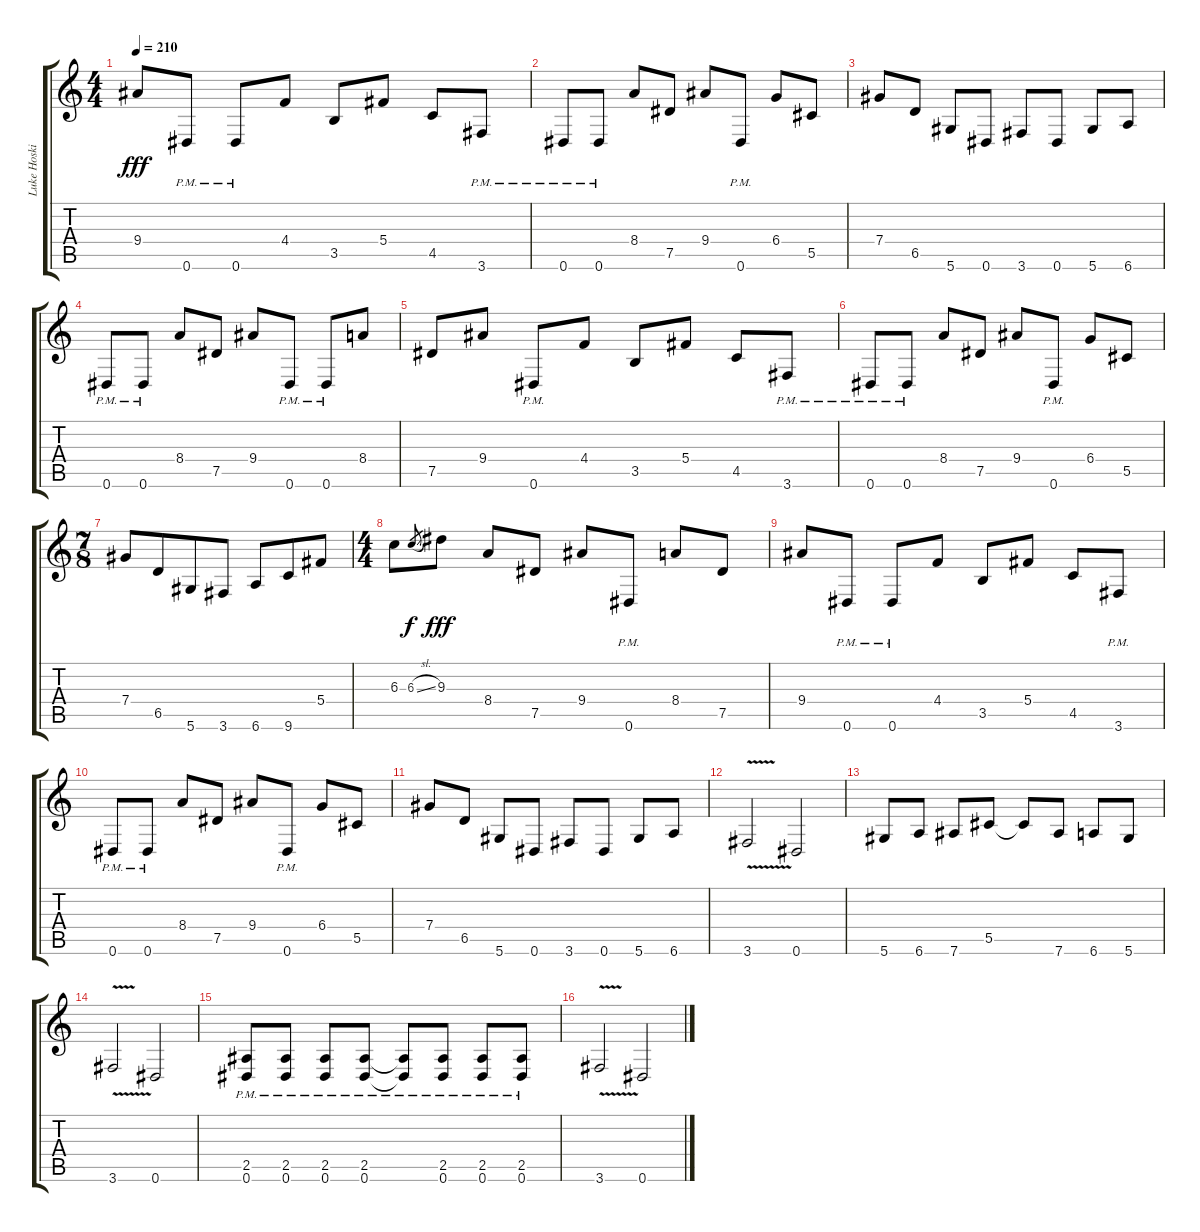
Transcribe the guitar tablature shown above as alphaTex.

\track ("Luke Hoskin" "Luke Hoski") {instrument distortionguitar}
\staff {score tabs}
\tuning (Eb4 Bb3 Gb3 Db3 Ab2 Eb2) {hide}
\ts (4 4)
\tempo 210
\clef g2
\ks c
9.4.8{dy fff} 0.6{pm}.8 0.6{pm}.8 4.4.8 3.5.8 5.4.8 4.5.8 3.6{pm}.8 |
0.6{pm}.8 0.6{pm}.8 8.4.8 7.5.8 9.4.8 0.6{pm}.8 6.4.8 5.5.8 |
7.4.8 6.5.8 5.6.8 0.6.8 3.6.8 0.6.8 5.6.8 6.6.8 |
0.6{pm}.8 0.6{pm}.8 8.4.8 7.5.8 9.4.8 0.6{pm}.8 0.6{pm}.8 8.4.8 |
7.5.8 9.4.8 0.6{pm}.8 4.4.8 3.5.8 5.4.8 4.5.8 3.6{pm}.8 |
0.6{pm}.8 0.6{pm}.8 8.4.8 7.5.8 9.4.8 0.6{pm}.8 6.4.8 5.5.8 |
\ts (7 8)
7.4.8 6.5.8 5.6.8 3.6.8 6.6.8 9.6.8 5.4.8 |
\ts (4 4)
6.3.8 6.3{sl}.8{gr dy f} 9.3.8{dy fff} 8.4.8 7.5.8 9.4.8 0.6{pm}.8 8.4.8 7.5.8 |
9.4.8 0.6{pm}.8 0.6{pm}.8 4.4.8 3.5.8 5.4.8 4.5.8 3.6{pm}.8 |
0.6{pm}.8 0.6{pm}.8 8.4.8 7.5.8 9.4.8 0.6{pm}.8 6.4.8 5.5.8 |
7.4.8 6.5.8 5.6.8 0.6.8 3.6.8 0.6.8 5.6.8 6.6.8 |
3.6{v}.2 0.6.2 |
5.6.8 6.6.8 7.6.8 5.5.8 5.5{t}.8 7.6.8 6.6.8 5.6.8 |
3.6{v}.2 0.6.2 |
(2.5{pm} 0.6{pm}).8 (2.5{pm} 0.6{pm}).8 (2.5{pm} 0.6{pm}).8 (2.5{pm} 0.6{pm}).8 (2.5{pm t} 0.6{pm t}).8 (2.5{pm} 0.6{pm}).8 (2.5{pm} 0.6{pm}).8 (2.5{pm} 0.6{pm}).8 |
3.6{v}.2 0.6.2
